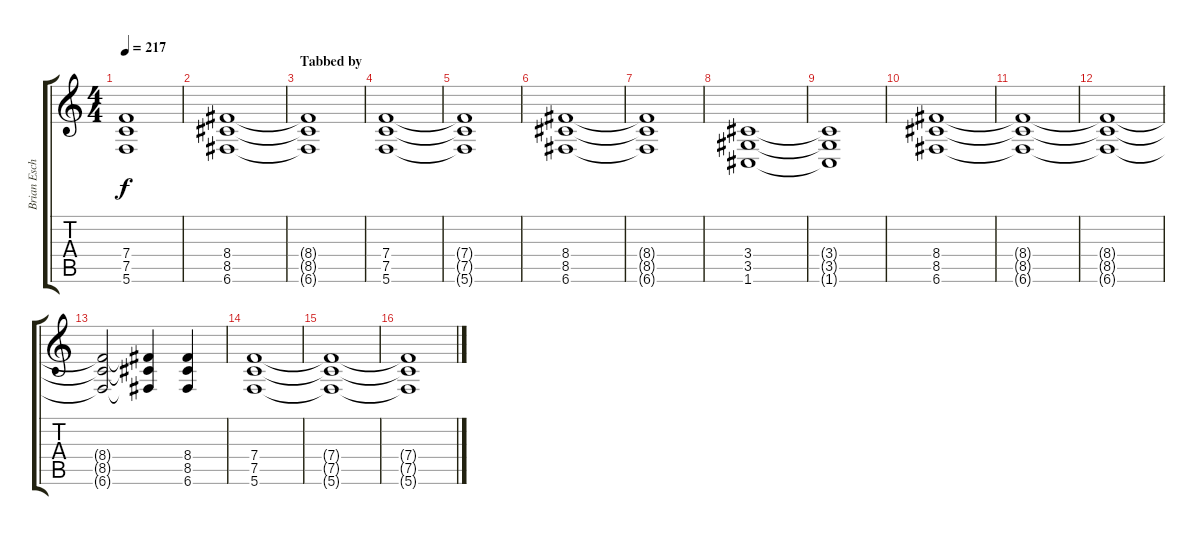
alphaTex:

\track ("Brian Eschbach (Right)" "Brian Esch") {instrument overdrivenguitar}
\staff {score tabs}
\tuning (C4 G3 Eb3 Bb2 F2 C2) {hide}
\ts (4 4)
\tempo 217
\clef g2
\ks c
(7.4 7.5 5.6).1{dy f} |
(8.4 8.5 6.6).1 |
\section ("" "Tabbed by")
(8.4{t} 8.5{t} 6.6{t}).1 |
(7.4 7.5 5.6).1 |
(7.4{t} 7.5{t} 5.6{t}).1 |
(8.4 8.5 6.6).1 |
(8.4{t} 8.5{t} 6.6{t}).1 |
(3.4 3.5 1.6).1 |
(3.4{t} 3.5{t} 1.6{t}).1 |
(8.4 8.5 6.6).1 |
(8.4{t} 8.5{t} 6.6{t}).1 |
(8.4{t} 8.5{t} 6.6{t}).1 |
(8.4{t} 8.5{t} 6.6{t}).2 (8.4{t} 8.5{t} 6.6{t}).4 (8.4 8.5 6.6).4 |
(7.4 7.5 5.6).1 |
(7.4{t} 7.5{t} 5.6{t}).1 |
(7.4{t} 7.5{t} 5.6{t}).1
